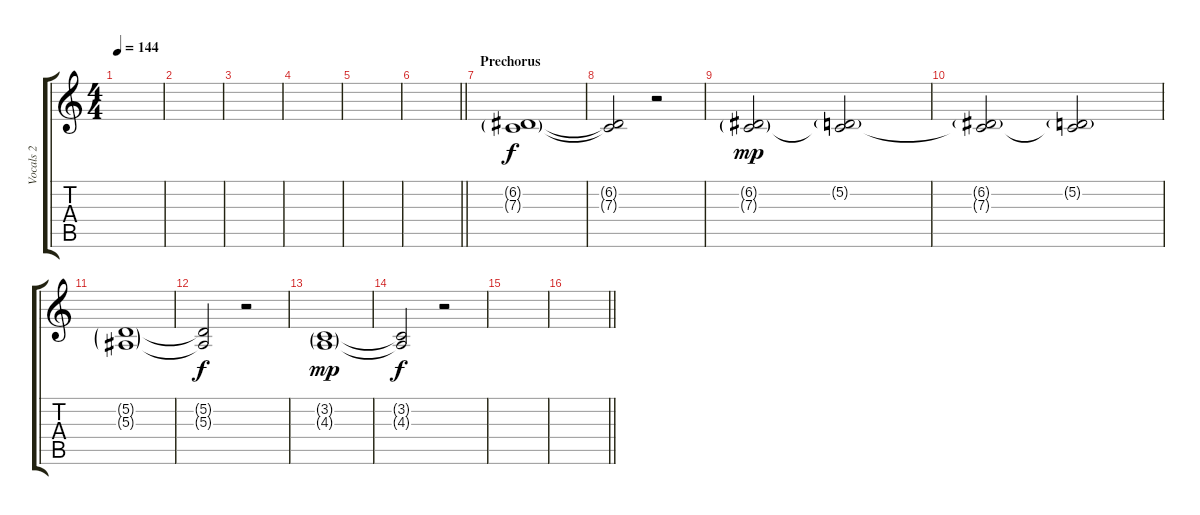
\track ("Vocals 2" "Vocals 2") {instrument bassoon}
\staff {score tabs}
\tuning (D4 A3 F3 C3 G2 C2) {hide}
\ts (4 4)
\tempo 144
\clef g2
\ks c
|
|
|
|
|
\barLineRight lightlight
|
\section ("" "Prechorus")
(6.2{g} 7.3{g}).1 |
(6.2{t} 7.3{t}).2{dy f} r.2 |
(6.2{g} 7.3{g}).2{dy mp} (5.2{g} 7.3{t}).2 |
(6.2{g} 7.3{t}).2 (5.2{g} 7.3{t}).2 |
(5.2{g} 5.3{g}).1 |
(5.2{t} 5.3{t}).2{dy f} r.2 |
(3.2{g} 4.3{g}).1{dy mp} |
(3.2{t} 4.3{t}).2{dy f} r.2 |
|
\barLineRight lightlight
